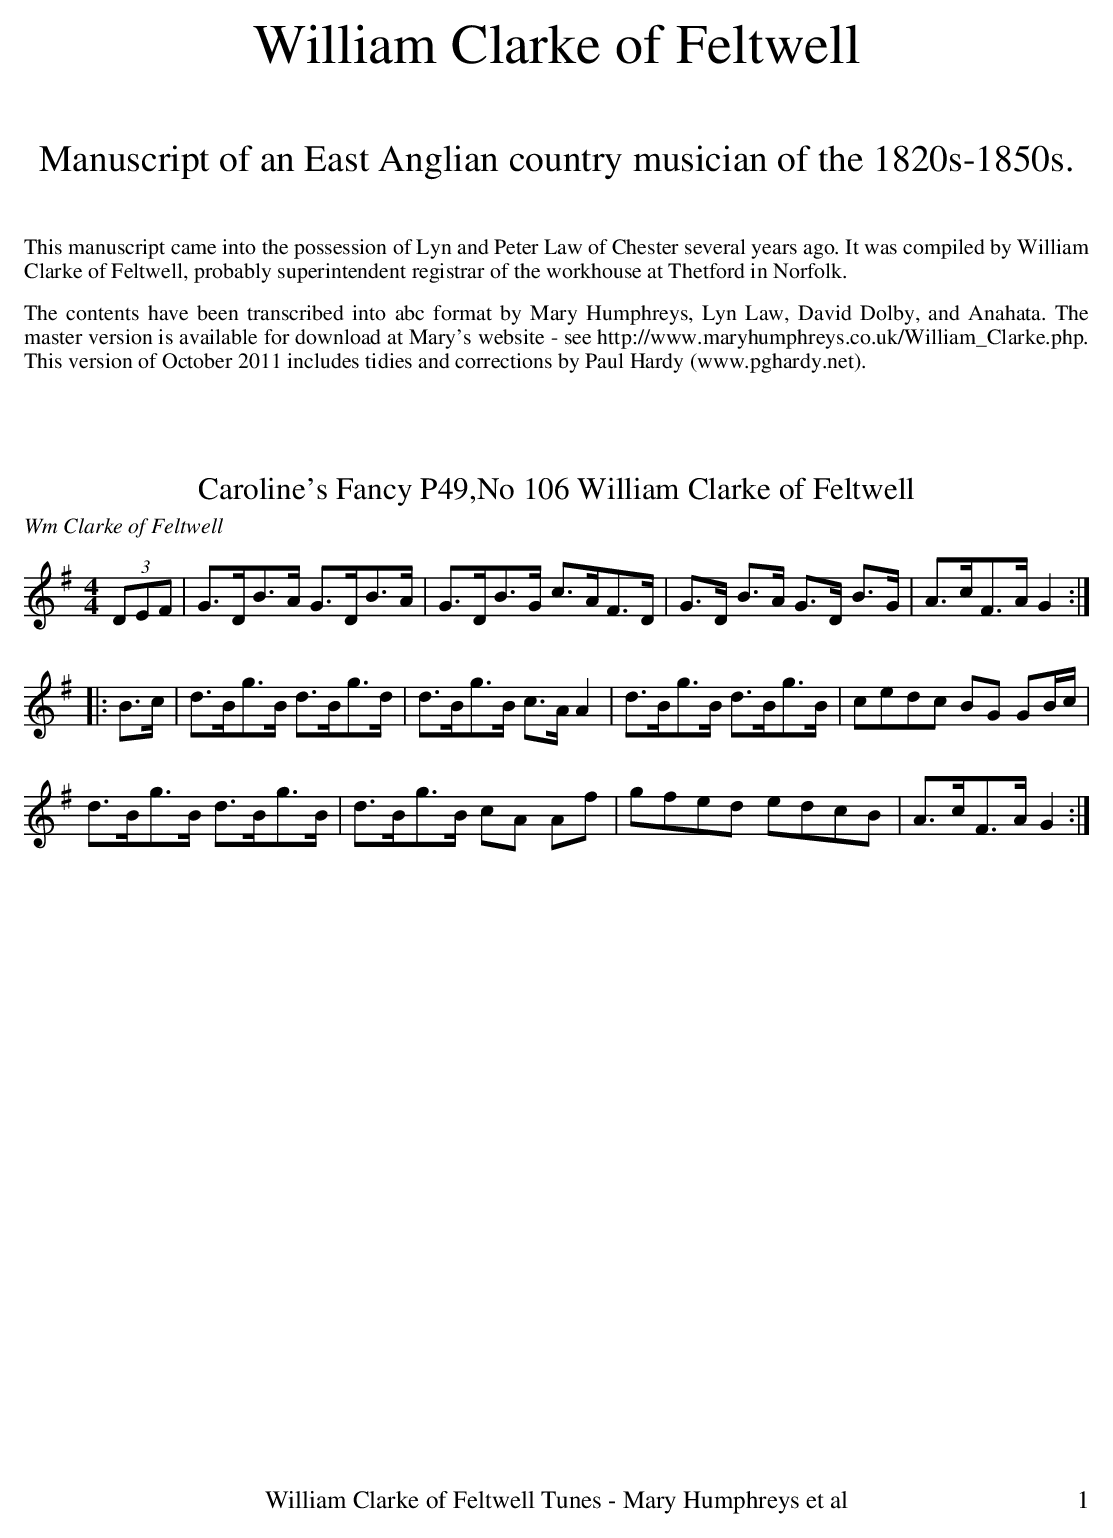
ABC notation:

X:1G
T:Caroline's Fancy P49,No 106 William Clarke of Feltwell
O:Wm Clarke of Feltwell
M:4/4
L:1/8
K:Gmaj
(3DEF|G>DB>A G>DB>A|G>DB>G c>AF>D|G>D B>A G>D B>G|A>cF>A G2:|
|:B>c|d>Bg>B d>Bg>d|d>Bg>B c>AA2|d>Bg>B d>Bg>B|cedc BG GB/2c/2|
d>Bg>B d>Bg>B|d>Bg>B cA Af|gfed edcB|A>cF>A G2:|
